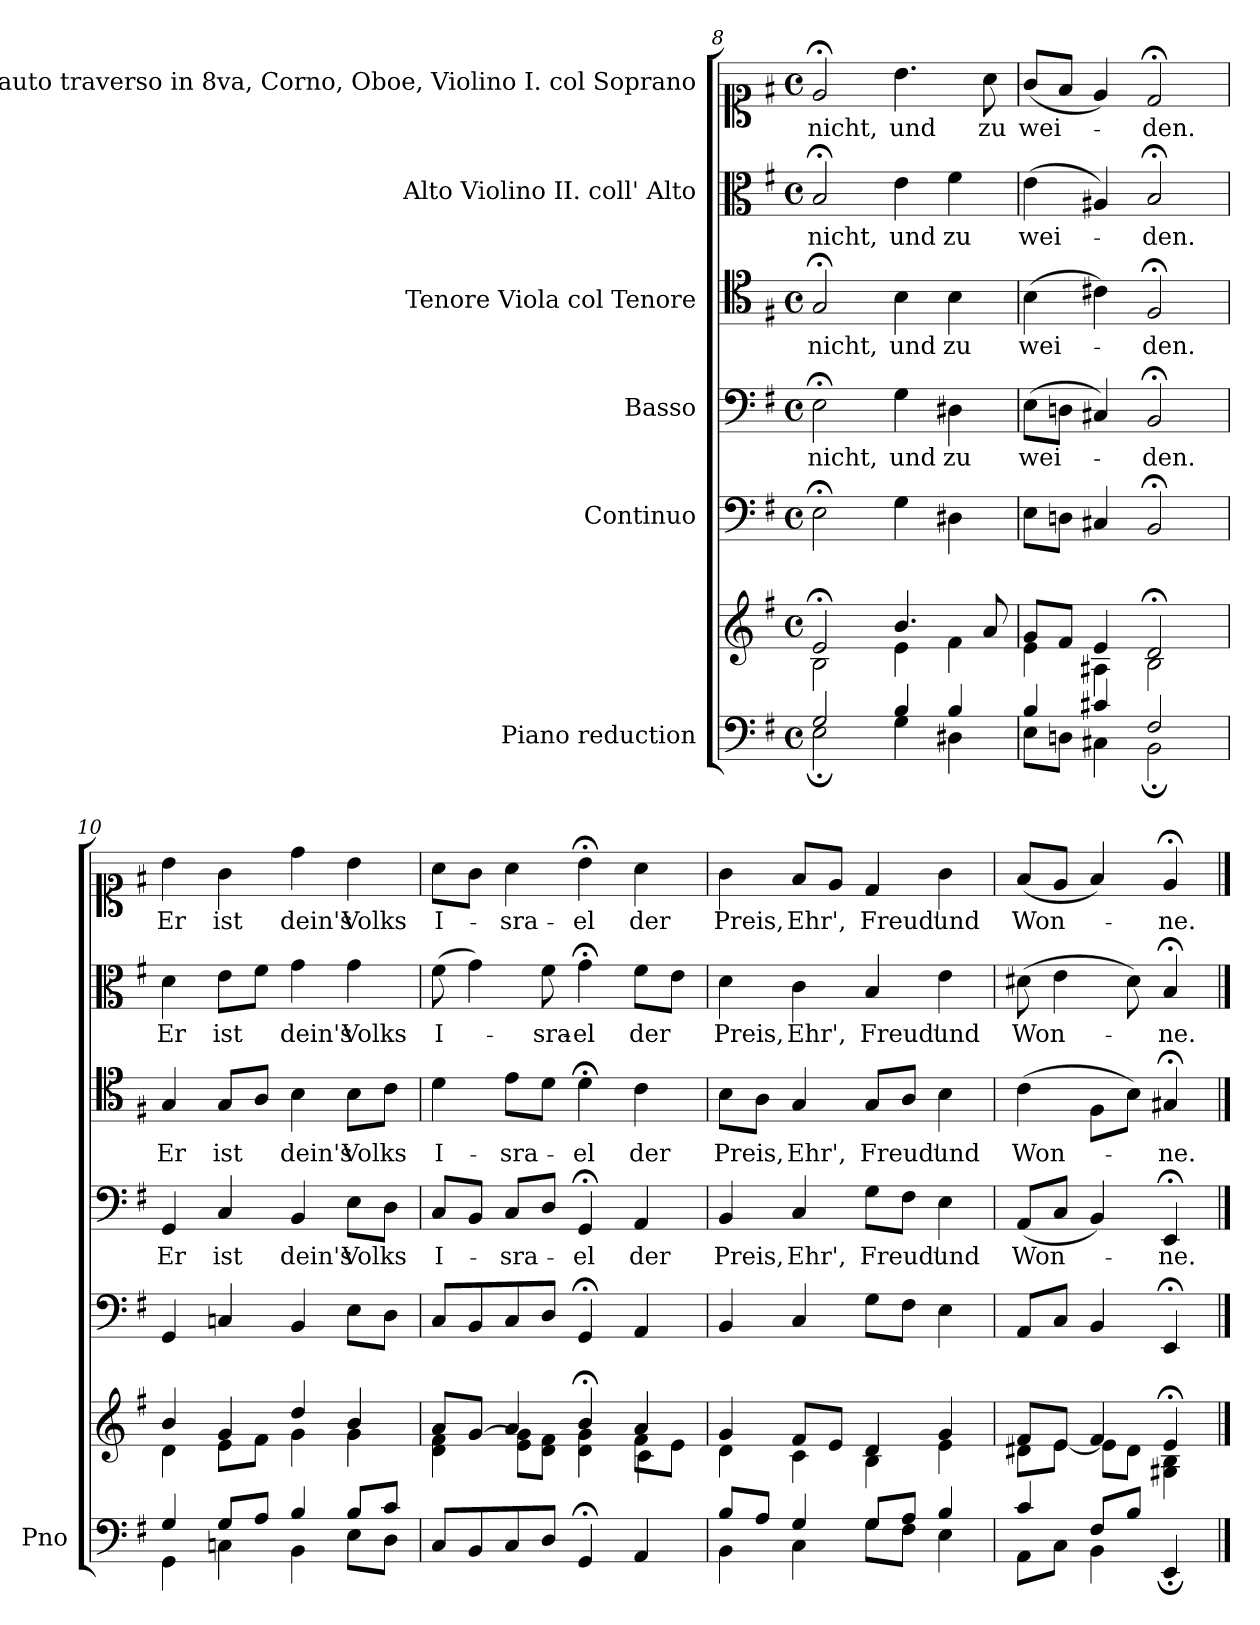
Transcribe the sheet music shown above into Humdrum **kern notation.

**kern	**kern	**kern	**kern	**text	**kern	**text	**kern	**text	**kern	**text
*part6	*part6	*part5	*part4	*part4	*part3	*part3	*part2	*part2	*part1	*part1
*staff7	*staff6	*staff5	*staff4	*staff4	*staff3	*staff3	*staff2	*staff2	*staff1	*staff1
*I"Piano reduction	*	*I"Continuo	*I"Basso	*	*I"Tenore Viola col Tenore	*	*I"Alto Violino II. coll' Alto	*	*I"Soprano Flauto traverso in 8va, Corno, Oboe, Violino I. col Soprano	*
*I'Pno	*	*	*	*	*	*	*	*	*	*
*clefF4	*clefG2	*clefF4	*clefF4	*	*clefC4	*	*clefC3	*	*clefC1	*
*k[f#]	*k[f#]	*k[f#]	*k[f#]	*	*k[f#]	*	*k[f#]	*	*k[f#]	*
*M4/4	*M4/4	*M4/4	*M4/4	*	*M4/4	*	*M4/4	*	*M4/4	*
*met(c)	*met(c)	*met(c)	*met(c)	*	*met(c)	*	*met(c)	*	*met(c)	*
=8	=8	=8	=8	=8	=8	=8	=8	=8	=8	=8
*^	*^	*	*	*	*	*	*	*	*	*
!	!	!	!	!	!	!LO:LY:b	!	!LO:LY:b	!	!LO:LY:b	!	!LO:LY:b
2G/	2E;\	2e;</	2B\	2E;<\	2E;<\	nicht,	2G;</	nicht,	2B;</	nicht,	2e;</	nicht,
!	!	!	!	!	!	!LO:LY:b	!	!LO:LY:b	!	!LO:LY:b	!	!LO:LY:b
4B/	4G\	4.b/	4e\	4G\	4G\	und	4B\	und	4e\	und	4.b\	und
!	!	!	!	!	!	!LO:LY:b	!	!LO:LY:b	!	!LO:LY:b	!	!
4B/	4D#X\	.	4f#\	4D#X\	4D#X\	zu	4B\	zu	4f#\	zu	.	.
!	!	!	!	!	!	!	!	!	!	!	!	!LO:LY:b
.	.	8a/	.	.	.	.	.	.	.	.	8a\	zu
=9	=9	=9	=9	=9	=9	=9	=9	=9	=9	=9	=9	=9
!	!	!	!	!	!	!LO:LY:b	!	!LO:LY:b	!	!LO:LY:b	!	!LO:LY:b
4B/	8E\L	8g/L	4e\	8E\L	(>8E\L	wei-	(>4B\	wei-	(>4e\	wei-	(<8g/L	wei-
.	8Dn\J	8f#/J	.	8Dn\J	8Dn\J	.	.	.	.	.	8f#/J	.
4c#X/	4C#X\	4e/	4A#X\	4C#X/	4C#X/)	.	4c#X\)	.	4A#X/)	.	4e/)	.
!	!	!	!	!	!	!LO:LY:b	!	!LO:LY:b	!	!LO:LY:b	!	!LO:LY:b
2F#/	2BB;\	2d;</	2B\	2BB;</	2BB;</	-den.	2F#;</	-den.	2B;</	-den.	2d;</	-den.
=10	=10	=10	=10	=10	=10	=10	=10	=10	=10	=10	=10	=10
!	!	!	!	!	!	!LO:LY:b	!	!LO:LY:b	!	!LO:LY:b	!	!LO:LY:b
4G/	4GG\	4b/	4d\	4GG/	4GG/	Er	4G/	Er	4d\	Er	4b\	Er
!	!	!	!	!	!	!LO:LY:b	!	!LO:LY:b	!	!LO:LY:b	!	!LO:LY:b
8G/L	4Cn\	4g/	8e\L	4Cn/	4C/	ist	8G/L	ist	8e\L	ist	4g\	ist
8A/J	.	.	8f#\J	.	.	.	8A/J	.	8f#\J	.	.	.
!	!	!	!	!	!	!LO:LY:b	!	!LO:LY:b	!	!LO:LY:b	!	!LO:LY:b
4B/	4BB\	4dd/	4g\	4BB/	4BB/	dein's	4B\	dein's	4g\	dein's	4dd\	dein's
!	!	!	!	!	!	!LO:LY:b	!	!LO:LY:b	!	!LO:LY:b	!	!LO:LY:b
8B/L	8E\L	4b/	4g\	8E\L	8E\L	Volks	8B\L	Volks	4g\	Volks	4b\	Volks
8c/J	8D\J	.	.	8D\J	8D\J	.	8c\J	.	.	.	.	.
=11	=11	=11	=11	=11	=11	=11	=11	=11	=11	=11	=11	=11
*	*	*	*^	*	*	*	*	*	*	*	*	*
!	!	!	!	!	!	!	!LO:LY:b	!	!LO:LY:b	!	!LO:LY:b	!	!LO:LY:b
*v	*v	*	*	*	*	*	*	*	*	*	*	*	*
8C/L	8a/L	4d\ 4f#\	2.ryy	8C/L	8C/L	I-	4d\	I-	(>8f#\	I-	8a\L	I-
8BB/	[8g/J	.	.	8BB/	8BB/J	.	.	.	4g\)	.	8g\J	.
!	!	!	!	!	!	!LO:LY:b	!	!LO:LY:b	!	!	!	!LO:LY:b
8C/	4a/	8e\ 8g\]L	.	8C/	8C/L	-sra-	8e\L	-sra-	.	.	4a\	-sra-
!	!	!	!	!	!	!	!	!	!	!LO:LY:b	!	!
8D/J	.	8d\ 8f#\J	.	8D/J	8D/J	.	8d\J	.	8f#\	-sra-	.	.
!	!	!	!	!	!	!LO:LY:b	!	!LO:LY:b	!	!LO:LY:b	!	!LO:LY:b
4GG;/	4b;</	4d\ 4g\	.	4GG;</	4GG;</	-el	4d;<\	-el	4g;<\	-el	4b;<\	-el
!	!	!	!	!	!	!LO:LY:b	!	!LO:LY:b	!	!LO:LY:b	!	!LO:LY:b
4AA/	4a/	8f#\L	4c\	4AA/	4AA/	der	4c\	der	8f#\L	der	4a\	der
.	.	8e\J	.	.	.	.	.	.	8e\J	.	.	.
*	*	*v	*v	*	*	*	*	*	*	*	*	*
=12	=12	=12	=12	=12	=12	=12	=12	=12	=12	=12	=12
*^	*	*	*	*	*	*	*	*	*	*	*
!	!	!	!	!	!	!LO:LY:b	!	!LO:LY:b	!	!LO:LY:b	!	!LO:LY:b
8B/L	4BB\	4g/	4d\	4BB/	4BB/	Preis,	8B\L	Preis,	4d\	Preis,	4g\	Preis,
8A/J	.	.	.	.	.	.	8A\J	.	.	.	.	.
!	!	!	!	!	!	!LO:LY:b	!	!LO:LY:b	!	!LO:LY:b	!	!LO:LY:b
4G/	4C\	8f#/L	4c\	4C/	4C/	Ehr',	4G/	Ehr',	4c\	Ehr',	8f#/L	Ehr',
.	.	8e/J	.	.	.	.	.	.	.	.	8e/J	.
!	!	!	!	!	!	!LO:LY:b	!	!LO:LY:b	!	!LO:LY:b	!	!LO:LY:b
8G/L	8G\L	4d/	4B\	8G\L	8G\L	Freud'	8G/L	Freud'	4B/	Freud'	4d/	Freud'
8A/J	8F#\J	.	.	8F#\J	8F#\J	.	8A/J	.	.	.	.	.
!	!	!	!	!	!	!LO:LY:b	!	!LO:LY:b	!	!LO:LY:b	!	!LO:LY:b
4B/	4E\	4g/	4e\	4E\	4E\	und	4B\	und	4e\	und	4g\	und
=13	=13	=13	=13	=13	=13	=13	=13	=13	=13	=13	=13	=13
!	!	!	!	!	!	!LO:LY:b	!	!LO:LY:b	!	!LO:LY:b	!	!LO:LY:b
4c/	8AA\L	8f#/L	8d#X\L	8AA/L	(<8AA/L	Won-	(>4c\	Won-	(>8d#X\	Won-	(<8f#/L	Won-
.	8C\J	8e/J	[8e\J	8C/J	8C/J	.	.	.	4e\	.	8e/J	.
8F#/L	4BB\	4f#/	8e\L]	4BB/	4BB/)	.	8F#\L	.	.	.	4f#/)	.
8B/J	.	.	8d#\J	.	.	.	8B\J)	.	8d#\)	.	.	.
!	!	!	!	!	!	!LO:LY:b	!	!LO:LY:b	!	!LO:LY:b	!	!LO:LY:b
4ryy	4EE;/	4e;</	4G#X\ 4B\	4EE;</	4EE;</	-ne.	4G#X;</	-ne.	4B;</	-ne.	4e;</	-ne.
*v	*v	*	*	*	*	*	*	*	*	*	*	*
*	*v	*v	*	*	*	*	*	*	*	*	*
==	==	==	==	==	==	==	==	==	==	==
*-	*-	*-	*-	*-	*-	*-	*-	*-	*-	*-
